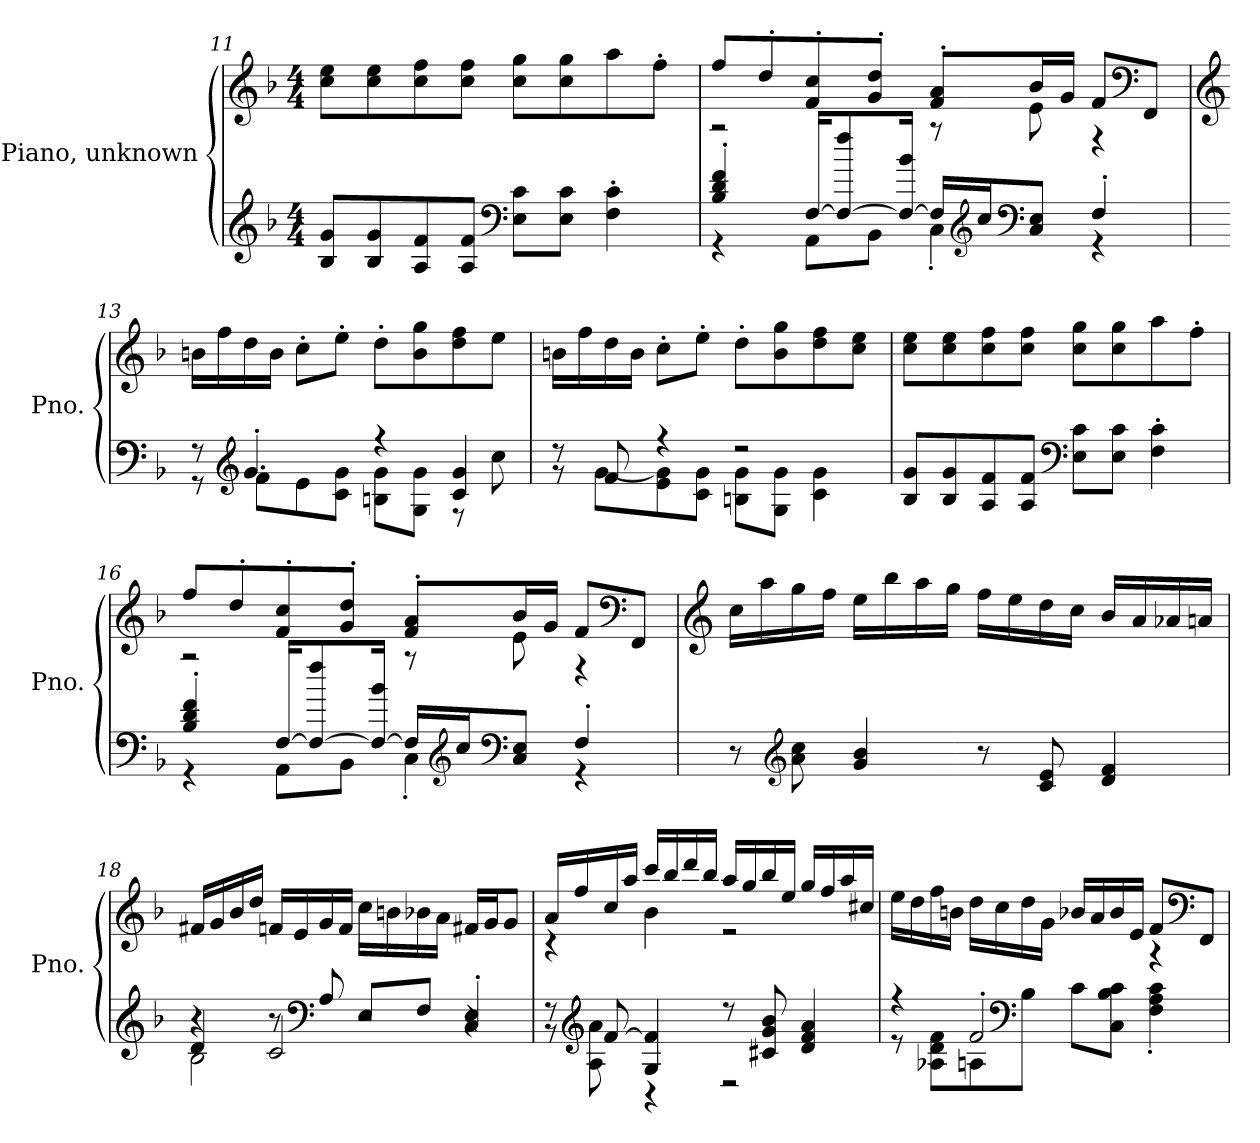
**kern	**kern
*part1	*part1
*staff2	*staff1
*I"Piano, unknown	*
*I'Pno.	*
*clefG2	*clefG2
*k[b-]	*k[b-]
*M4/4	*M4/4
=11	=11
8B-/ 8g/L	8cc\ 8ee\L
8B-/ 8g/	8cc\ 8ee\
8A/ 8f/	8cc\ 8ff\
8A/ 8f/J	8cc\ 8ff\J
*clefF4	*
8E\ 8c\L	8cc\ 8gg\L
8E\ 8c\J	8cc\ 8gg\
4F\' 4c\'	8aa\
.	8ff'\J
=12	=12
*^	*^
4B-/' 4d/' 4f/'	4r	8ff/L	2r
.	.	8dd'/	.
[16F/KL	8AA\L	8f/' 8cc/'	.
8F/_ 8ff/	.	.	.
.	8BB-\J	8g/' 8dd/'J	.
16F/_ 16b-/Jk	.	.	.
16F/LL]	4C'\	8f/' 8a/'L	8r
*clefG2	*	*	*
16cc/J	.	.	.
*clefF4	*	*	*
8C/ 8E/J	.	16b-/L	8e\
.	.	16g/JJ	.
4F'/	4r	8f/L	4r
*	*	*clefF4	*
.	.	8FF/J	.
*	*	*v	*v
!!LO:LB:g=z
=13	=13	=13
*	*	*clefG2
8r	8r	16bn\LL
.	.	16ff\
*clefG2	*	*
4.g'/	8f\L	16dd\
.	.	16b\JJ
.	8e\	8cc'\L
.	8c\ 8g\J	8ee'\J
4r	8Bn\ 8g\L	8dd'\L
.	8G\ 8g\J	8b\ 8gg\
4c/ 4g/	8r	8dd\ 8ff\
.	8cc\	8ee\J
=14	=14	=14
8r	8r	16bn\LL
.	.	16ff\
8f/	[8g\L	16dd\
.	.	16b\JJ
4r	8e\ 8g\]	8cc'\L
.	8c\ 8g\J	8ee'\J
2r	8Bn\ 8g\L	8dd'\L
.	8G\ 8g\J	8b\ 8gg\
.	4c\ 4g\	8dd\ 8ff\
.	.	8cc\ 8ee\J
*v	*v	*
=15	=15
8B-/ 8g/L	8cc\ 8ee\L
8B-/ 8g/	8cc\ 8ee\
8A/ 8f/	8cc\ 8ff\
8A/ 8f/J	8cc\ 8ff\J
*clefF4	*
8E\ 8c\L	8cc\ 8gg\L
8E\ 8c\J	8cc\ 8gg\
4F\' 4c\'	8aa\
.	8ff'\J
!!LO:PB:g=z
=16	=16
*^	*^
4B-/' 4d/' 4f/'	4r	8ff/L	2r
.	.	8dd'/	.
[16F/KL	8AA\L	8f/' 8cc/'	.
8F/_ 8ff/	.	.	.
.	8BB-\J	8g/' 8dd/'J	.
16F/_ 16b-/Jk	.	.	.
16F/LL]	4C'\	8f/' 8a/'L	8r
*clefG2	*	*	*
16cc/J	.	.	.
*clefF4	*	*	*
8C/ 8E/J	.	16b-/L	8e\
.	.	16g/JJ	.
4F'/	4r	8f/L	4r
*	*	*clefF4	*
.	.	8FF/J	.
*v	*v	*	*
*	*v	*v
=17	=17
*	*clefG2
8r	16cc\LL
.	16aa\
*clefG2	*
8a\ 8cc\	16gg\
.	16ff\JJ
4g/ 4b-/	16ee\LL
.	16bb-\
.	16aa\
.	16gg\JJ
8r	16ff\LL
.	16ee\
8c/ 8e/	16dd\
.	16cc\JJ
4d/ 4f/	16b-/LL
.	16a/
.	16a-X/
.	16an/JJ
!!LO:LB:g=z
=18	=18
*^	*
*	*^	*
4r	2B-\	4d/	16f#X/LL
.	.	.	16g/
.	.	.	16b-/
.	.	.	16dd/JJ
2c/	.	8r	16fn/LL
.	.	.	16e/
*clefF4	*	*	*
.	.	8A/	16g/
.	.	.	16f/JJ
.	2r	8E/L	16cc\LL
.	.	.	16bn\
.	.	8F/J	16b-X\
.	.	.	16a\JJ
4r	.	4C/' 4E/'	16f#X/LL
.	.	.	16g/J
.	.	.	8g/J
*	*v	*v	*
=19	=19	=19
*	*	*^
8r	8r	16a/LL	4r
.	.	16ff/	.
*clefG2	*	*	*
[8f/	8A\ 8a\	16cc/	.
.	.	16aa/JJ	.
4G/ 4f/]	4r	16ccc/LL	4b-\
.	.	16bb-/	.
.	.	16ddd/	.
.	.	16bb-/JJ	.
8r	2r	16aa/LL	2r
.	.	16gg/	.
8c#X/ 8g/ 8b-/	.	16bb-/	.
.	.	16ee/JJ	.
4d/ 4f/ 4a/	.	16gg/LL	.
.	.	16ff/	.
.	.	16aa/	.
.	.	16cc#X/JJ	.
*	*	*v	*v
!!LO:LB:g=z
=20	=20	=20
4r	8r	16ee\LL
.	.	16dd\
.	8A-X\ 8d\ 8f\L	16ff\
.	.	16bn\JJ
2f'/	8An\	16dd\LL
.	.	16cc\
*clefF4	*	*
.	8B-\J	16dd\
.	.	16g\JJ
.	8c\L	16b-X/LL
.	.	16a/
.	8C\ 8B-\ 8c\J	16b-/
.	.	16e/JJ
4r	4F\' 4A\' 4c\'	8f/L
*	*	*clefF4
.	.	8FF/J
*v	*v	*
=	=
*-	*-
